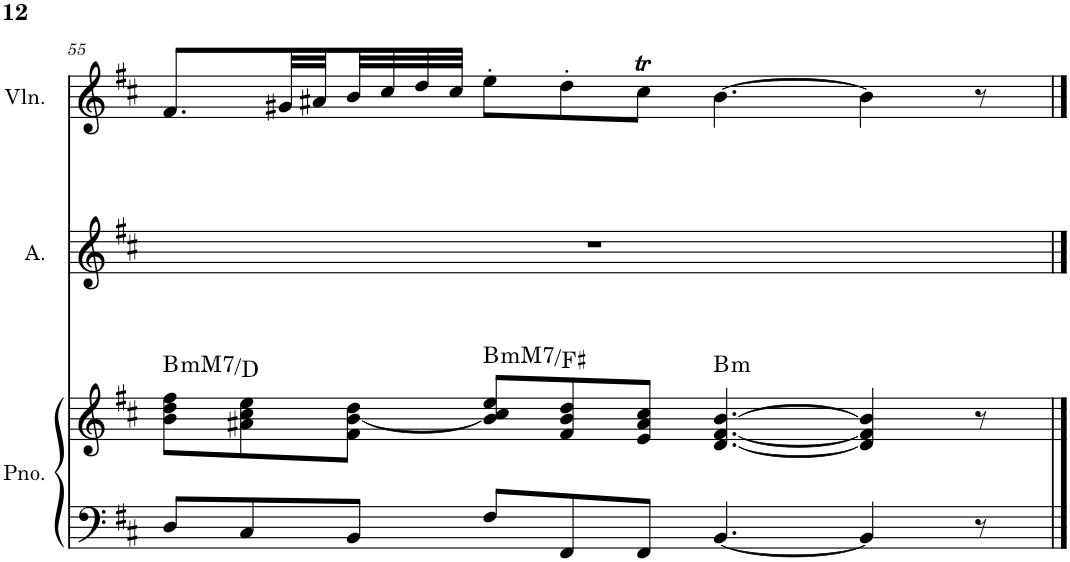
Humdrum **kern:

**kern	**kern	**harte	**kern	**kern
*part3	*part3	*part3	*part2	*part1
*staff4	*staff3	*	*staff2	*staff1
*I"Piano	*	*	*I"Alto	*I"ヴァイオリン
*I'Pno.	*	*	*I'A.	*
!!LO:PB:g=z
*clefF4	*clefG2	*	*clefG2	*clefG2
*k[f#c#]	*k[f#c#]	*	*k[f#c#]	*k[f#c#]
*M12/8	*M12/8	*	*M12/8	*M12/8
=55	=55	=55	=55	=55
!	!	!LO:H:kt=mM7	!	!
8D/L	8b\ 8dd\ 8ff#\L	B:minmaj7/b3	1.r	8.f#/L
8C#/	8a#X\ 8cc#\ 8ee\	.	.	.
.	.	.	.	32g#X/LL
.	.	.	.	32a#X/
8BB/J	8f#\ [<8b\ 8dd\J	.	.	32b/
.	.	.	.	32cc#/
.	.	.	.	32dd/
.	.	.	.	32cc#/JJJ
!	!	!LO:H:kt=mM7	!	!
8F#/L	8b/] 8cc#/ 8ee/L	B:minmaj7/5	.	8ee'\L
8FF#/	8f#/ 8b/ 8dd/	.	.	8dd'\
8FF#/J	8e/ 8a#/ 8cc#/J	.	.	8cc#t\J
!	!	!LO:H:kt=m	!	!
[4.BB/	[4.d/ [4.f#/ [4.b/	B:min	.	[4.b\
4BB/]	4d/] 4f#/] 4b/]	.	.	4b\]
8r	8r	.	.	8r
==	==	==	==	==
*-	*-	*-	*-	*-
